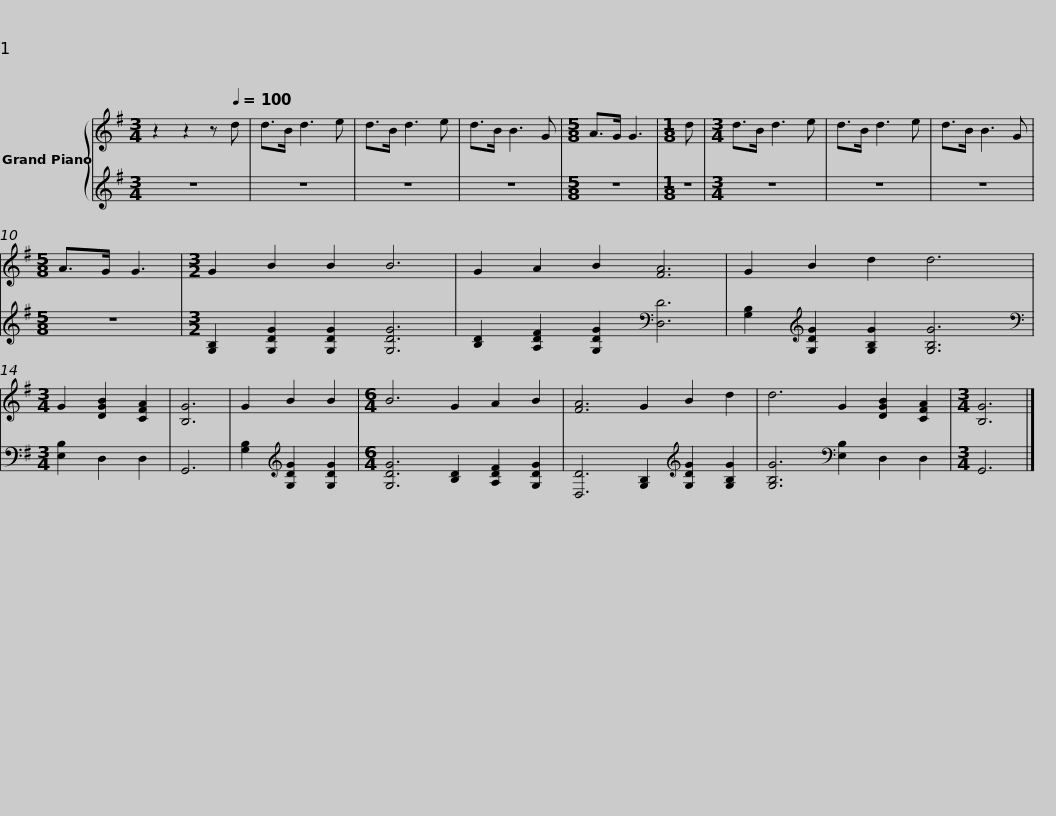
X:1
%%score { 1 | 2 }
L:1/8
M:3/4
I:linebreak $
K:G
V:1 treble
V:2 treble
V:1
 z2 z2 z[Q:1/4=100] d | d>B d3 e | d>B d3 e | d>B B3 G |[M:5/8] A>G G3 | %5
[M:1/8] d |[M:3/4] d>B d3 e | d>B d3 e |$ d>B B3 G |[M:5/8] A>G G3 | %10
[M:3/2] G2 B2 B2 B6 | G2 A2 B2 [FA]6 | G2 B2 d2 d6 |[M:3/4] G2 [DGB]2 [CFA]2 | [B,G]6 |$ %15
 G2 B2 B2 |[M:6/4] B6 G2 A2 B2 | [FA]6 G2 B2 d2 | d6 G2 [DGB]2 [CFA]2 |[M:3/4] [B,G]6 |] %20
V:2
 z6 | z6 | z6 | z6 |[M:5/8] z5 | %5
[M:1/8] z |[M:3/4] z6 | z6 |$ z6 |[M:5/8] z5 | %10
[M:3/2] [G,B,]2 [G,DG]2 [G,DG]2 [G,DG]6 | [B,D]2 [A,DF]2 [G,DG]2[K:bass] [D,D]6 | [G,B,]2[K:treble] [G,DG]2 [G,B,G]2 [G,B,G]6 |[M:3/4][K:bass] [E,B,]2 D,2 D,2 | G,,6 |$ %15
 [G,B,]2[K:treble] [G,DG]2 [G,DG]2 |[M:6/4] [G,DG]6 [B,D]2 [A,DF]2 [G,DG]2 | [D,D]6 [G,B,]2[K:treble] [G,DG]2 [G,B,G]2 | [G,B,G]6[K:bass] [E,B,]2 D,2 D,2 |[M:3/4] G,,6 |] %20
